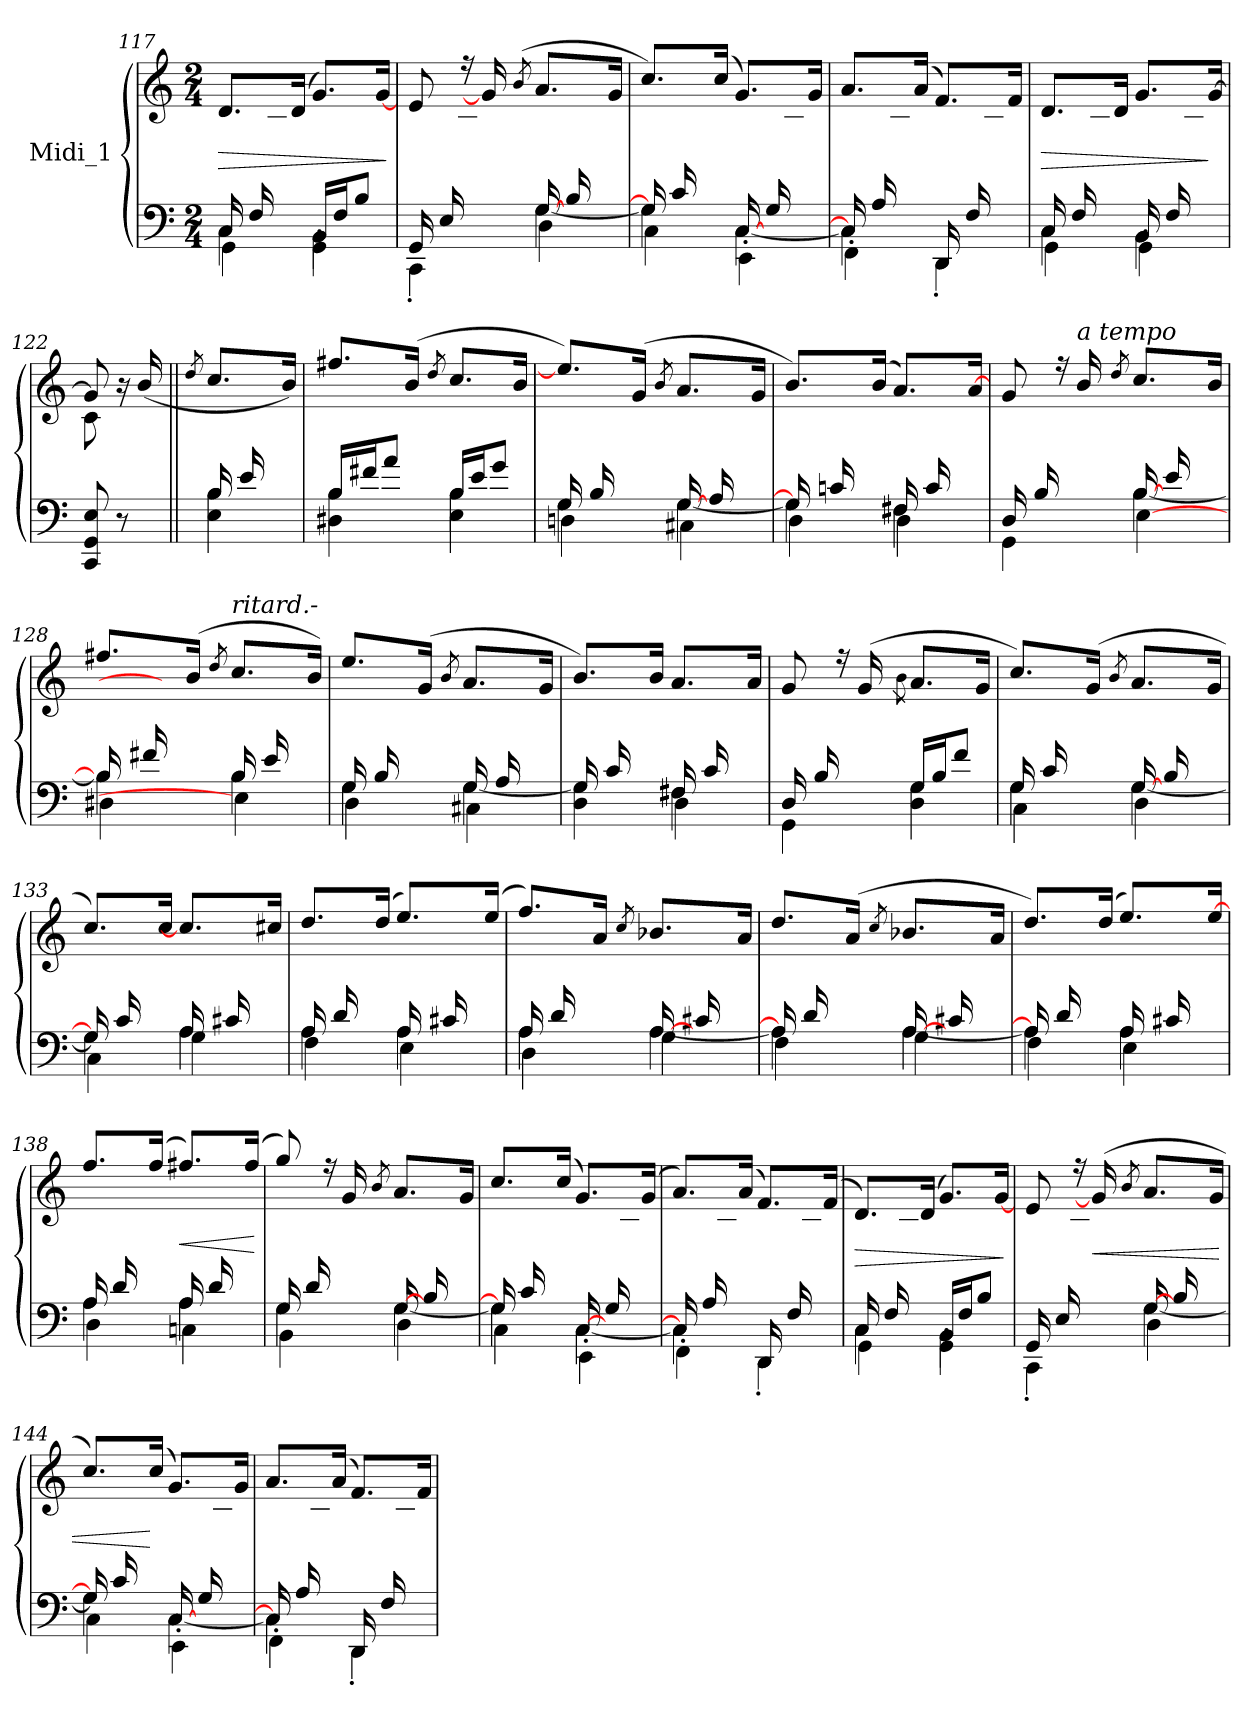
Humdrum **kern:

**kern	**kern	**dynam
*part1	*part1	*part1
*staff2	*staff1	*staff1/2
*I"Midi_1	*	*
!!LO:LB:g=z
*clefF4	*clefG2	*
*k[]	*k[]	*
*C:	*C:	*
*M2/4	*M2/4	*
=117	=117	=117
*^	*	*
*	*^	*	*
*	*	*^	*	*
!	!	!	!	!	!LO:HP:b
*	*	*	*	*^	*
16C/LL	4C\	4GG'\	4ryy	8.d/L	8ryy	>
16F/J	.	.	.	.	.	.
4.ryy	.	.	.	.	8c\J	.
.	.	.	.	(16d/Jk	.	.
.	16BB/LL	4GG'\	4BB\	8.g/L)	4ryy	.
.	16F/J	.	.	.	.	.
.	8B/J	.	.	.	.	.
.	.	.	.	[16g/Jk	.	.
*v	*v	*v	*v	*	*	*
*	*v	*v	*
.	.	]
!!LO:LB:g=z
=118	=118	=118
*^	*^	*
*	*^	*	*	*
16GG/LL	4CC'\	4ryy	8e/	8ryy	.
16E/J	.	.	.	.	.
8ryy	.	.	16r	8c\J	.
.	.	.	16g/]	.	.
.	.	.	(>8qb/	.	.
[16G/LL	[4G\	4D\	8.a/L	8ryy	.
16B/J	.	.	.	.	.
8ryy	.	.	.	8f\J	.
.	.	.	16g/Jk	.	.
=119	=119	=119	=119	=119	=119
16G/LL]	4G\]	4C\	8.cc/L)	8ryy	.
16c/J	.	.	.	.	.
8ryy	.	.	.	8e\J	.
.	.	.	(16cc/Jk	.	.
[16C/LL	[4C\	4EE'\	8.g/L)	8ryy	.
16G/J	.	.	.	.	.
8ryy	.	.	.	8c\J	.
.	.	.	16g/Jk	.	.
=120	=120	=120	=120	=120	=120
16C/LL]	4C\]	4FF'\	8.a/L	8ryy	.
16A/J	.	.	.	.	.
8ryy	.	.	.	8c\J	.
.	.	.	(16a/Jk	.	.
16DD/LL	4DD'\	4ryy	8.f/L)	8ryy	.
16F/J	.	.	.	.	.
8ryy	.	.	.	8c\J	.
.	.	.	16f/Jk	.	.
=121	=121	=121	=121	=121	=121
!	!	!	!	!	!LO:HP:b
16C/LL	4C\	4GG'\	8.d/L	8ryy	>
16F/J	.	.	.	.	.
8ryy	.	.	.	8c\J	.
.	.	.	16d/Jk	.	.
16BB/LL	4BB\	4GG'\	8.g/L	8ryy	.
16F/J	.	.	.	.	.
8ryy	.	.	.	8B\J	.
.	.	.	[16g/Jk	.	]
*	*v	*v	*	*	*
=122	=122	=122	=122	=122
8CC/ 8GG/ 8E/	4ryy	8g/]	8c\	.
8r	.	16r	8ryy	.
.	.	(>16b/	.	.
*v	*v	*	*	*
!!LO:PB:g=z	!!
=123||	=123||	=123||	=123||
.	8qdd/	.	.
*^	*	*	*
*	*^	*	*	*
16B/LL	4E\ 4B\	4ryy	8.cc/L	8ryy	.
16e/J	.	.	.	.	.
8ryy	.	.	.	8g\J	.
.	.	.	16b/Jk)	.	.
!!LO:LB:g=z	!!
=124	=124	=124	=124	=124	=124
16B/LL	4D#X\	4B\	8.ff#X/L	2ryy	.
16f#X/J	.	.	.	.	.
8a/J	.	.	.	.	.
.	.	.	(>16b/Jk	.	.
.	.	.	8qdd/	.	.
16B/LL	4E\	4B\	8.cc/L	.	.
16e/J	.	.	.	.	.
8g/J	.	.	.	.	.
.	.	.	16b/Jk	.	.
=125	=125	=125	=125	=125	=125
*	*	*^	*	*	*
16G/LL	4G\	4Dni\	2ryy	8.ee/L])	8ryy	.
16B/J	.	.	.	.	.	.
8ryy	.	.	.	.	8e\J	.
.	.	.	.	(>16g/Jk	.	.
.	.	.	.	8qb/	.	.
[16G/LL	[4G\	4C#X\	.	8.a/L	8ryy	.
16A/J	.	.	.	.	.	.
8ryy	.	.	.	.	8e\J	.
.	.	.	.	16g/Jk	.	.
=126	=126	=126	=126	=126	=126	=126
16G/LL]	4G\]	4D\	2ryy	8.b/L)	8ryy	.
16cni/J	.	.	.	.	.	.
8ryy	.	.	.	.	8d\J	.
.	.	.	.	(16b/Jk	.	.
16F#X/LL	4F#X\	4D\	.	8.a/L)	8ryy	.
16c/J	.	.	.	.	.	.
8ryy	.	.	.	.	8d\J	.
.	.	.	.	[16a/Jk	.	.
=127	=127	=127	=127	=127	=127	=127
16D/LL	4GG\	4ryy	2ryy	8g/	8ryy	.
16B/J	.	.	.	.	.	.
8ryy	.	.	.	16r	8d\J	.
!	!	!	!	!LO:TX:a:i:t=a tempo	!	!
.	.	.	.	16b/	.	.
.	.	.	.	8qdd/	.	.
[16B/LL	[4B\	[4E\	.	8.cc/L	8ryy	.
16e/J	.	.	.	.	.	.
8ryy	.	.	.	.	8g\J	.
.	.	.	.	16b/Jk	.	.
!!LO:LB:g=z	!!
=128	=128	=128	=128	=128	=128	=128
16B/LL]	4B\]	4D#X\	2ryy	8.ff#X/L	8ryy	.
16f#X/J	.	.	.	.	.	.
8ryy	.	.	.	.	8a\J]	.
.	.	.	.	(>16b/Jk	.	.
.	.	.	.	8qdd/	.	.
!	!	!	!	!LO:TX:a:i:t=ritard.-	!	!
16B/LL	4B\	4E\]	.	8.cc/L	8ryy	.
16e/J	.	.	.	.	.	.
8ryy	.	.	.	.	8g\J	.
.	.	.	.	16b/Jk)	.	.
*	*	*v	*v	*	*	*
!!LO:LB:g=z	!!
=129	=129	=129	=129	=129	=129
16G/LL	4G\	4D\	8.ee/L	8ryy	.
16B/J	.	.	.	.	.
8ryy	.	.	.	8e\J	.
.	.	.	(>16g/Jk	.	.
.	.	.	8qb/	.	.
16G/LL	[4G\	4C#X\	8.a/L	8ryy	.
16A/J	.	.	.	.	.
8ryy	.	.	.	8e\J	.
.	.	.	16g/Jk	.	.
=130	=130	=130	=130	=130	=130
16G/LL	4D\ 4G\]	4ryy	8.b/L)	8ryy	.
16c/J	.	.	.	.	.
8ryy	.	.	.	8d\J	.
.	.	.	16b/Jk	.	.
16F#X/LL	4F#X\	4D\	8.a/L	8ryy	.
16c/J	.	.	.	.	.
8ryy	.	.	.	8d\J	.
.	.	.	16a/Jk	.	.
=131	=131	=131	=131	=131	=131
16D/LL	4GG\	4ryy	8g/	8ryy	.
16B/J	.	.	.	.	.
4.ryy	.	.	16r	8d\J	.
.	.	.	(>16g/	.	.
.	.	.	.	8qb\	.
.	16G/LL	4D\ 4G\	4ryy	8.a/L	.
.	16B/J	.	.	.	.
.	8f/J	.	.	.	.
.	.	.	.	16g/Jk	.
=132	=132	=132	=132	=132	=132
16G/LL	4G\	4C\	8.cc/L)	8ryy	.
16c/J	.	.	.	.	.
8ryy	.	.	.	8e\J	.
.	.	.	(>16g/Jk	.	.
.	.	.	8qb/	.	.
[16G/LL	[4G\	4D\	8.a/L	8ryy	.
16B/J	.	.	.	.	.
8ryy	.	.	.	8f\J	.
.	.	.	16g/Jk	.	.
!!LO:LB:g=z	!!
=133	=133	=133	=133	=133	=133
16G/LL]	4G\]	4C\	8.cc/L)	8ryy	.
16c/J	.	.	.	.	.
8ryy	.	.	.	8e\J	.
.	.	.	16cc/Jk	.	.
16A/LL	4A\	4G\	8.cc#/L]	8ryy	.
16c#X/J	.	.	.	.	.
8ryy	.	.	.	8e\J	.
.	.	.	16cc#X/Jk	.	.
!!LO:LB:g=z	!!
=134	=134	=134	=134	=134	=134
16A/LL	4A\	4F\	8.dd/L	8ryy	.
16d/J	.	.	.	.	.
8ryy	.	.	.	8f\J	.
.	.	.	(16dd/Jk	.	.
16A/LL	4A\	4E\	8.ee/L)	8ryy	.
16c#X/J	.	.	.	.	.
8ryy	.	.	.	8g\J	.
.	.	.	(>16ee/Jk	.	.
=135	=135	=135	=135	=135	=135
16A/LL	4A\	4D\	8.ff/L)	8ryy	.
16d/J	.	.	.	.	.
8ryy	.	.	.	8f\J	.
.	.	.	16a/Jk	.	.
.	.	.	8qcc/	.	.
[16A/LL	[4A\	4G\	8.b-X/L	8ryy	.
16c#X/J	.	.	.	.	.
8ryy	.	.	.	8e\J	.
.	.	.	16a/Jk	.	.
=136	=136	=136	=136	=136	=136
16A/LL]	4A\]	4F\	8.dd/L	8ryy	.
16d/J	.	.	.	.	.
8ryy	.	.	.	8f\J	.
.	.	.	(>16a/Jk	.	.
.	.	.	8qcc/	.	.
[16A/LL	[4A\	4G\	8.b-X/L	8ryy	.
16c#X/J	.	.	.	.	.
8ryy	.	.	.	8e\J	.
.	.	.	16a/Jk	.	.
=137	=137	=137	=137	=137	=137
16A/LL]	4A\]	4F\	8.dd/L)	8ryy	.
16d/J	.	.	.	.	.
8ryy	.	.	.	8f\J	.
.	.	.	(16dd/Jk	.	.
16A/LL	4A\	4E\	8.ee/L)	8ryy	.
16c#X/J	.	.	.	.	.
8ryy	.	.	.	8e\J	.
.	.	.	[16ee/Jk	.	.
!!LO:PB:g=z	!!
=138	=138	=138	=138	=138	=138
*	*	*^	*	*	*
16A/LL	4A\	4D\	2ryy	8.ff/L	8ryy	.
16d/J	.	.	.	.	.	.
8ryy	.	.	.	.	8f\J	.
.	.	.	.	(>16ff/Jk	.	.
!	!	!	!	!	!	!LO:HP:b
16A/LL	4A\	4Cni\	.	8.ff#X/L)	8ryy	<
16d/J	.	.	.	.	.	.
8ryy	.	.	.	.	8f#X\J	.
.	.	.	.	(>16ff#/Jk	.	.
*v	*v	*v	*v	*	*	*
*	*v	*v	*
.	.	[
=139	=139	=139
*^	*^	*
*	*^	*	*	*
*	*	*^	*	*	*
16G/LL	4G\	4BB\	2ryy	8gg/)	8ryy	.
16d/J	.	.	.	.	.	.
8ryy	.	.	.	16r	8fni\J	.
.	.	.	.	16g/	.	.
.	.	.	.	8qb/	.	.
[16G/LL	[4G\	4D\	.	8.a/L	8ryy	.
16B/J	.	.	.	.	.	.
8ryy	.	.	.	.	8f\J	.
.	.	.	.	16g/Jk	.	.
=140	=140	=140	=140	=140	=140	=140
16G/LL]	4G\]	4C\	2ryy	8.cc/L	8ryy	.
16c/J	.	.	.	.	.	.
8ryy	.	.	.	.	8e\J	.
.	.	.	.	(16cc/Jk	.	.
[16C/LL	[4C\	4EE'\	.	8.g/L)	8ryy	.
16G/J	.	.	.	.	.	.
8ryy	.	.	.	.	8c\J	.
.	.	.	.	(>16g/Jk	.	.
=141	=141	=141	=141	=141	=141	=141
16C/LL]	4C\]	4FF'\	2ryy	8.a/L)	8ryy	.
16A/J	.	.	.	.	.	.
8ryy	.	.	.	.	8c\J	.
.	.	.	.	(16a/Jk	.	.
16DD/LL	4DD'\	4ryy	.	8.f/L)	8ryy	.
16F/J	.	.	.	.	.	.
8ryy	.	.	.	.	8c\J	.
.	.	.	.	(16f/Jk	.	.
!!LO:LB:g=z	!!
=142	=142	=142	=142	=142	=142	=142
!	!	!	!	!	!	!LO:HP:b
16C/LL	4C\	4GG'\	4ryy	8.d/L)	8ryy	>
16F/J	.	.	.	.	.	.
4.ryy	.	.	.	.	8c\J	.
.	.	.	.	(16d/Jk	.	.
.	16BB/LL	4GG'\	4BB\	8.g/L)	4ryy	.
.	16F/J	.	.	.	.	.
.	8B/J	.	.	.	.	.
.	.	.	.	[16g/Jk	.	.
*v	*v	*v	*v	*	*	*
*	*v	*v	*
.	.	]
!!LO:LB:g=z
=143	=143	=143
*^	*^	*
*	*^	*	*	*
16GG/LL	4CC'\	4ryy	8e/	8ryy	.
16E/J	.	.	.	.	.
8ryy	.	.	16r	8c\J	.
!	!	!	!	!	!LO:HP:b
.	.	.	(>16g/]	.	<
.	.	.	8qb/	.	.
[16G/LL	[4G\	4D\	8.a/L	8ryy	.
16B/J	.	.	.	.	.
8ryy	.	.	.	8f\J	.
.	.	.	16g/Jk	.	.
=144	=144	=144	=144	=144	=144
16G/LL]	4G\]	4C\	8.cc/L)	8ryy	.
16c/J	.	.	.	.	.
8ryy	.	.	.	8e\J	.
.	.	.	(16cc/Jk	.	[
[16C/LL	[4C\	4EE'\	8.g/L)	8ryy	.
16G/J	.	.	.	.	.
8ryy	.	.	.	8c\J	.
.	.	.	16g/Jk	.	.
=145	=145	=145	=145	=145	=145
16C/LL]	4C\]	4FF'\	8.a/L	8ryy	.
16A/J	.	.	.	.	.
8ryy	.	.	.	8c\J	.
.	.	.	(16a/Jk	.	.
16DD/LL	4DD'\	4ryy	8.f/L)	8ryy	.
16F/J	.	.	.	.	.
8ryy	.	.	.	8c\J	.
.	.	.	16f/Jk	.	.
*v	*v	*v	*	*	*
*	*v	*v	*
=	=	=
*-	*-	*-
